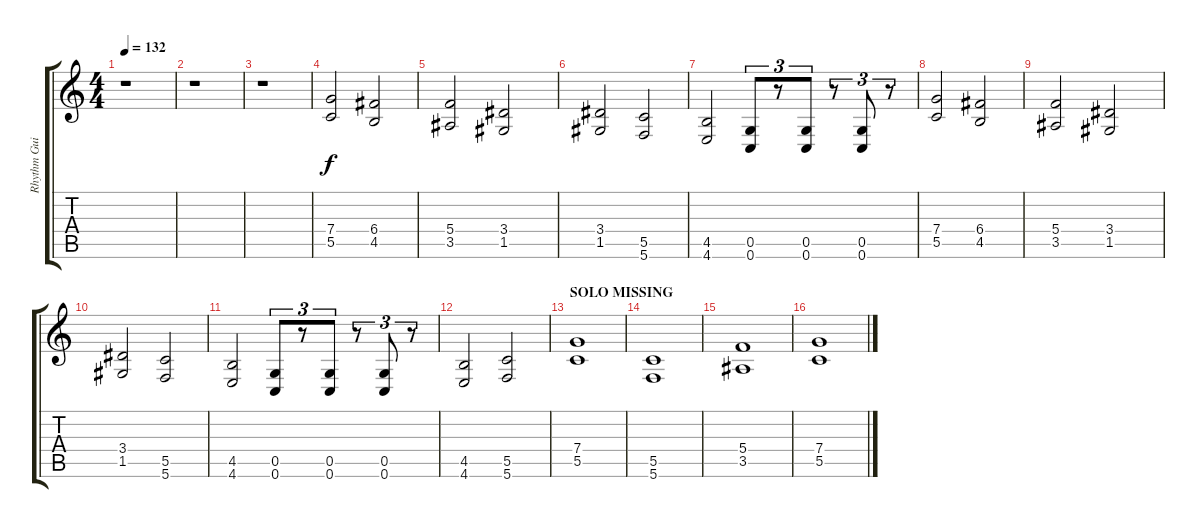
\track ("Rhythm Guitar" "Rhythm Gui") {instrument distortionguitar}
\staff {score tabs}
\tuning (D4 A3 F3 C3 G2 C2) {hide}
\ts (4 4)
\tempo 132
\clef g2
\ks c
r.1{dy f} |
r.1 |
r.1 |
(7.4 5.5).2 (6.4 4.5).2 |
(5.4 3.5).2 (3.4 1.5).2 |
(3.4 1.5).2 (5.5 5.6).2 |
(4.5 4.6).2 (0.5 0.6).8{tu (3 2)} r.8{tu (3 2)} (0.5 0.6).8{tu (3 2)} r.8{tu (3 2)} (0.5 0.6).8{tu (3 2)} r.8{tu (3 2)} |
(7.4 5.5).2 (6.4 4.5).2 |
(5.4 3.5).2 (3.4 1.5).2 |
(3.4 1.5).2 (5.5 5.6).2 |
(4.5 4.6).2 (0.5 0.6).8{tu (3 2)} r.8{tu (3 2)} (0.5 0.6).8{tu (3 2)} r.8{tu (3 2)} (0.5 0.6).8{tu (3 2)} r.8{tu (3 2)} |
(4.5 4.6).2 (5.5 5.6).2 |
\section ("" "SOLO MISSING")
(7.4 5.5).1 |
(5.5 5.6).1 |
(5.4 3.5).1 |
(7.4 5.5).1
